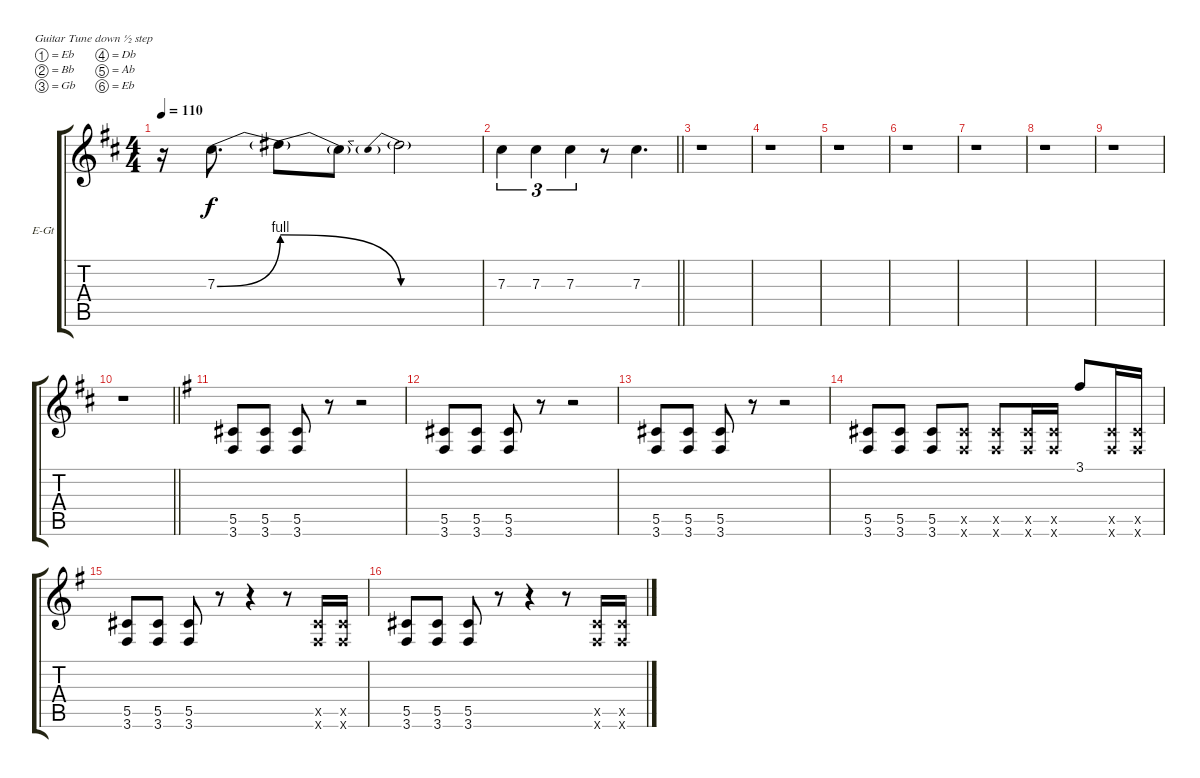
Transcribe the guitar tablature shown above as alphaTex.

\bracketExtendMode groupsimilarinstruments
\firstSystemTrackNameOrientation horizontal
\otherSystemsTrackNameOrientation horizontal
\track ("Untitled" "E-Gt") {instrument distortionguitar}
\staff {score tabs}
\tuning (Eb4 Bb3 Gb3 Db3 Ab2 Eb2)
\ts (4 4)
\tempo 110
\clef g2
\ks d
r.16{dy f} 7.3{be (bend 0 0 60 4)}.8{d} 7.3{be (release 0 4 60 0) t}.8 7.3{t}.8 7.3{be (prebend 0 4 60 4) t}.2 |
\barLineRight lightlight
7.3.4{tu (3 2)} 7.3.4{tu (3 2)} 7.3.4{tu (3 2)} r.8 7.3.4{d} |
\section ("" " ")
r.1 |
r.1 |
r.1 |
r.1 |
r.1 |
r.1 |
r.1 |
\barLineRight lightlight
r.1 |
\section ("" " ")
\ks g
(5.5 3.6).8 (5.5 3.6).8 (5.5 3.6).8 r.8 r.2 |
(5.5 3.6).8 (5.5 3.6).8 (5.5 3.6).8 r.8 r.2 |
(5.5 3.6).8 (5.5 3.6).8 (5.5 3.6).8 r.8 r.2 |
(5.5 3.6).8 (5.5 3.6).8 (5.5 3.6).8 (5.5{x} 3.6{x}).8 (5.5{x} 3.6{x}).8 (5.5{x} 3.6{x}).16 (5.5{x} 3.6{x}).16 3.1.8 (5.5{x} 3.6{x}).16 (5.5{x} 3.6{x}).16 |
(5.5 3.6).8 (5.5 3.6).8 (5.5 3.6).8 r.8 r.4 r.8 (5.5{x} 3.6{x}).16 (5.5{x} 3.6{x}).16 |
(5.5 3.6).8 (5.5 3.6).8 (5.5 3.6).8 r.8 r.4 r.8 (5.5{x} 3.6{x}).16 (5.5{x} 3.6{x}).16
